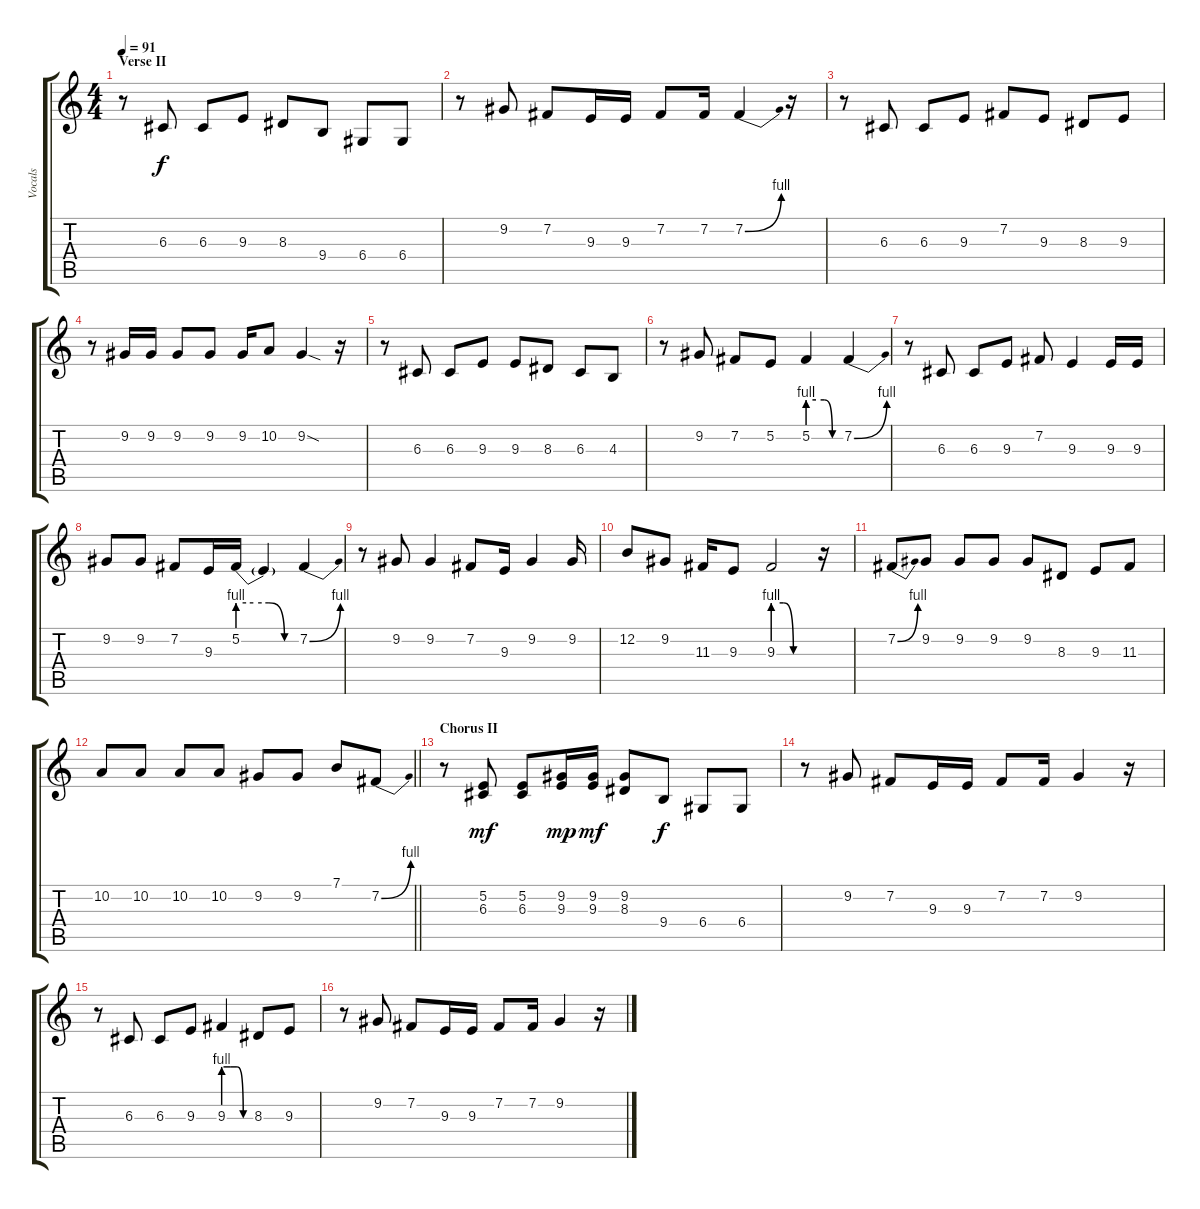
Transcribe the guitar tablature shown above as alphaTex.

\track ("Vocals" "Vocals") {instrument altosax}
\staff {score tabs}
\tuning (E4 B3 G3 D3 A2 E2) {hide}
\ts (4 4)
\section ("" "Verse II")
\tempo 91
\clef g2
\ks c
r.8{dy f volume 13} 6.3.8 6.3.8 9.3.8 8.3.8 9.4.8 6.4.8 6.4.8 |
r.8 9.2.8 7.2.8 9.3.16 9.3.16 7.2.8 7.2.16 7.2{be (bend 0 0 60 4)}.4 r.16 |
r.8 6.3.8 6.3.8 9.3.8 7.2.8 9.3.8 8.3.8 9.3.8 |
r.8 9.2.16 9.2.16 9.2.8 9.2.8 9.2.16 10.2.8 9.2{sod}.4 r.16 |
r.8 6.3.8 6.3.8 9.3.8 9.3.8 8.3.8 6.3.8 4.3.8 |
r.8 9.2.8 7.2.8 5.2.8 5.2{be (custom 0 4 15 4 30 4 45 0 60 0)}.4 7.2{be (bend 0 0 60 4)}.4 |
r.8 6.3.8 6.3.8 9.3.8 7.2.8 9.3.4 9.3.16 9.3.16 |
9.2.8 9.2.8 7.2.8 9.3.16 5.2{be (custom 0 4 15 4 30 4 45 0 60 0)}.16 5.2{t}.4 7.2{be (bend 0 0 60 4)}.4 |
r.8 9.2.8 9.2.4 7.2.8 9.3.16 9.2.4 9.2.16 |
12.2.8 9.2.8 11.3.16 9.3.8 9.3{be (custom 0 4 15 4 30 0 45 0 60 0)}.2 r.16 |
7.2{be (bend 0 0 60 4)}.8 9.2.8 9.2.8 9.2.8 9.2.8 8.3.8 9.3.8 11.3.8 |
\barLineRight lightlight
10.2.8 10.2.8 10.2.8 10.2.8 9.2.8 9.2.8 7.1.8 7.2{be (bend 0 0 60 4)}.8 |
\section ("" "Chorus II")
r.8 (5.2 6.3).8{dy mf} (5.2 6.3).8 (9.2 9.3).16{dy mp} (9.2 9.3).16{dy mf} (9.2 8.3).8 9.4.8{dy f} 6.4.8 6.4.8 |
r.8 9.2.8 7.2.8 9.3.16 9.3.16 7.2.8 7.2.16 9.2.4 r.16 |
r.8 6.3.8 6.3.8 9.3.8 9.3{be (custom 0 4 15 4 30 4 44 0 60 0)}.4 8.3.8 9.3.8 |
r.8 9.2.8 7.2.8 9.3.16 9.3.16 7.2.8 7.2.16 9.2.4 r.16
